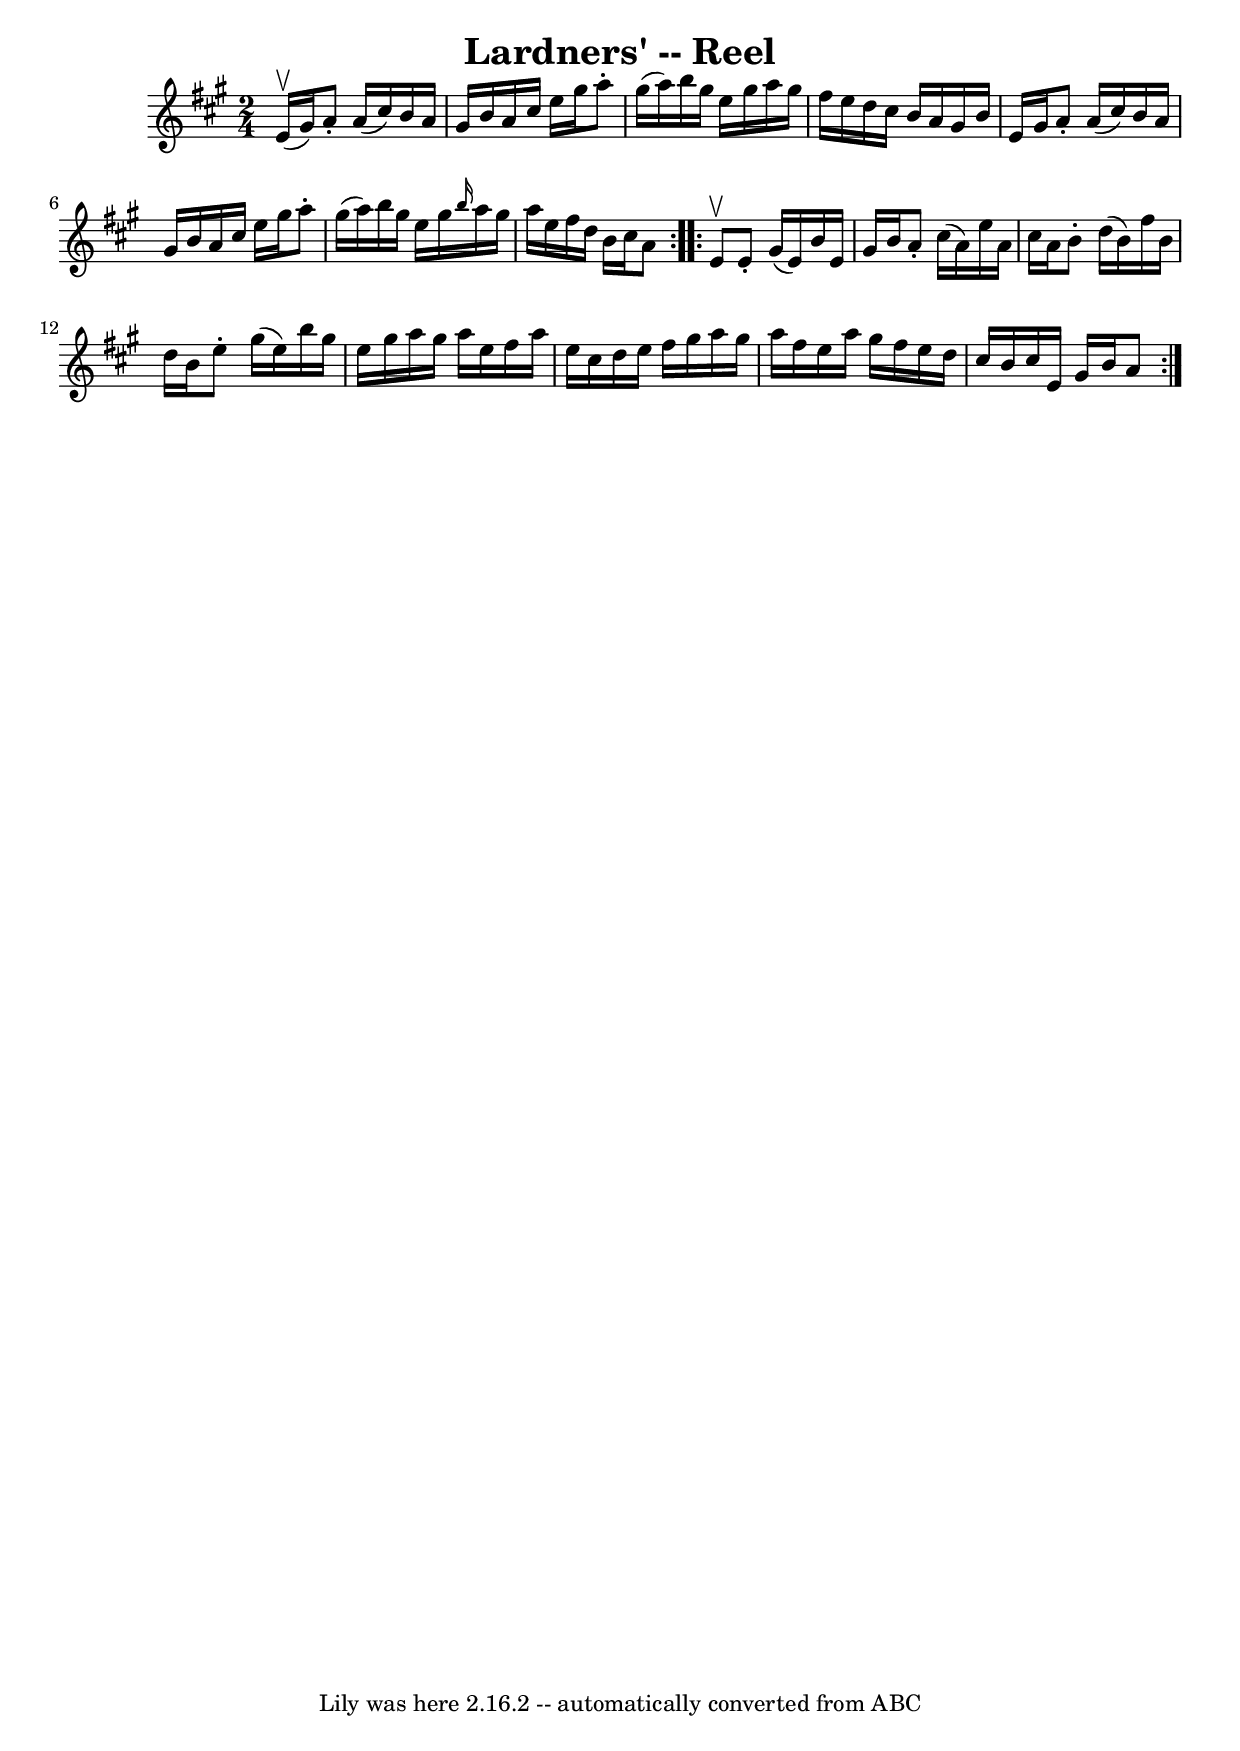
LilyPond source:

\version "2.16.2"
\include "Mammoth.ily"
\header {
  %% book = "Ryan's Mammoth Collection"
  crossRefNumber = "1"
  footnotes = "\\\\144"
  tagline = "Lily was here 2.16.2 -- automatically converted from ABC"
  title = "Lardners' -- Reel"

}
voicedefault =  {



  \repeat volta 2 {

    \time 2/4 
    \key a \major
 e'16^\upbow(gis'16) |
    a'8 -. a'16 
    (cis''16) b'16 a'16 gis'16 b'16    |
    a'16 cis''16  
    e''16 gis''16 a''8 -. gis''16 (a''16)   |
    b''16    
    gis''16 e''16 gis''16 a''16 gis''16 fis''16 e''16    |
    
    d''16 cis''16 b'16 a'16 gis'16 b'16 e'16 gis'16    
    |
    a'8 -. a'16 (cis''16) b'16 a'16 gis'16 b'16    
    |
    a'16 cis''16 e''16 gis''16 a''8 -. gis''16 (a''16  
    -)   |
    b''16 gis''16 e''16 gis''16  \grace { b''16  
					}   
    a''16 gis''16 a''16 e''16    |
    fis''16 d''16 b'16    
    cis''16 a'8  
  } 
  \repeat volta 2 {
    e'8^\upbow |
    e'8 -.   
    gis'16 (e'16) b'16 e'16 gis'16 b'16    |
    a'8 -.   
    cis''16 (a'16) e''16 a'16 cis''16 a'16    |
    b'8 -.   
    d''16 (b'16) fis''16 b'16 d''16 b'16    |
    e''8 -.   
    gis''16 (e''16) b''16 gis''16 e''16 gis''16    |
    
    a''16 gis''16 a''16 e''16 fis''16 a''16 e''16 cis''16    
    |
    d''16 e''16 fis''16 gis''16 a''16 gis''16 a''16    
    fis''16    |
    e''16 a''16 gis''16 fis''16 e''16 d''16    
    cis''16 b'16    |
    cis''16 e'16 gis'16 b'16 a'8  
  }   

}

\score{
  <<

    \context Staff="default"
    {
      \voicedefault 
      
    }

  >>
  \layout {
    
  }
  \midi {
  }

}
